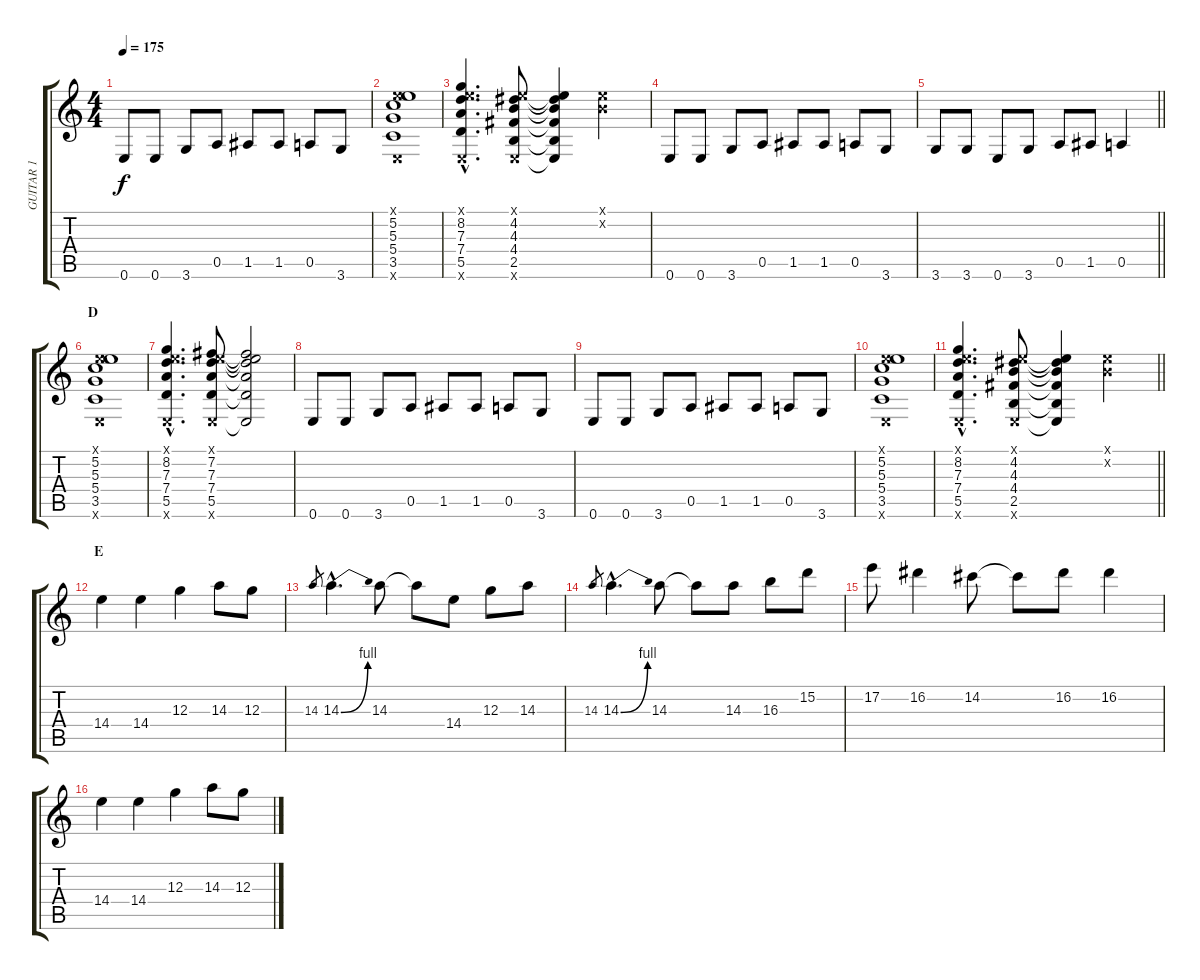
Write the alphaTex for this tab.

\track ("GUITAR 1" "GUITAR 1") {instrument distortionguitar}
\staff {score tabs}
\tuning (E4 B3 G3 D3 A2 E2) {hide}
\ts (4 4)
\tempo 175
\clef g2
\ks c
0.6.8{dy f} 0.6.8 3.6.8 0.5.8 1.5.8 1.5.8 0.5.8 3.6.8 |
(0.1{x} 5.2 5.3 5.4 3.5 0.6{x}).1 |
(0.1{hac x} 8.2{hac} 7.3{hac} 7.4{hac} 5.5{hac} 0.6{hac x}).4{d} (0.1{x} 4.2 4.3 4.4 2.5 0.6{x}).8 (0.1{t} 4.2{t} 4.3{t} 4.4{t} 2.5{t} 0.6{t}).4 (0.1{x} 0.2{x}).4 |
0.6.8 0.6.8 3.6.8 0.5.8 1.5.8 1.5.8 0.5.8 3.6.8 |
\barLineRight lightlight
3.6.8 3.6.8 0.6.8 3.6.8 0.5.8 1.5.8 0.5.4 |
\section ("" "D")
(0.1{x} 5.2 5.3 5.4 3.5 0.6{x}).1 |
(0.1{hac x} 8.2{hac} 7.3{hac} 7.4{hac} 5.5{hac} 0.6{hac x}).4{d} (0.1{x} 7.2 7.3 7.4 5.5 0.6{x}).8 (0.1{t} 7.2{t} 7.3{t} 7.4{t} 5.5{t} 0.6{t}).2 |
0.6.8 0.6.8 3.6.8 0.5.8 1.5.8 1.5.8 0.5.8 3.6.8 |
0.6.8 0.6.8 3.6.8 0.5.8 1.5.8 1.5.8 0.5.8 3.6.8 |
(0.1{x} 5.2 5.3 5.4 3.5 0.6{x}).1 |
\barLineRight lightlight
(0.1{hac x} 8.2{hac} 7.3{hac} 7.4{hac} 5.5{hac} 0.6{hac x}).4{d} (0.1{x} 4.2 4.3 4.4 2.5 0.6{x}).8 (0.1{t} 4.2{t} 4.3{t} 4.4{t} 2.5{t} 0.6{t}).4 (0.1{x} 0.2{x}).4 |
\section ("" "E")
14.4.4{volume 12 balance 8} 14.4.4 12.3.4 14.3.8 12.3.8 |
14.3.8{gr} 14.3{be (bend 0 0 60 4) hac}.4{d} 14.3.8 14.3{t}.8 14.4.8 12.3.8 14.3.8 |
14.3.8{gr} 14.3{be (bend 0 0 60 4) hac}.4{d} 14.3.8 14.3{t}.8 14.3.8 16.3.8 15.2.8 |
17.2.8 16.2.4 14.2.8 14.2{t}.8 16.2.8 16.2.4 |
14.4.4 14.4.4 12.3.4 14.3.8 12.3.8
